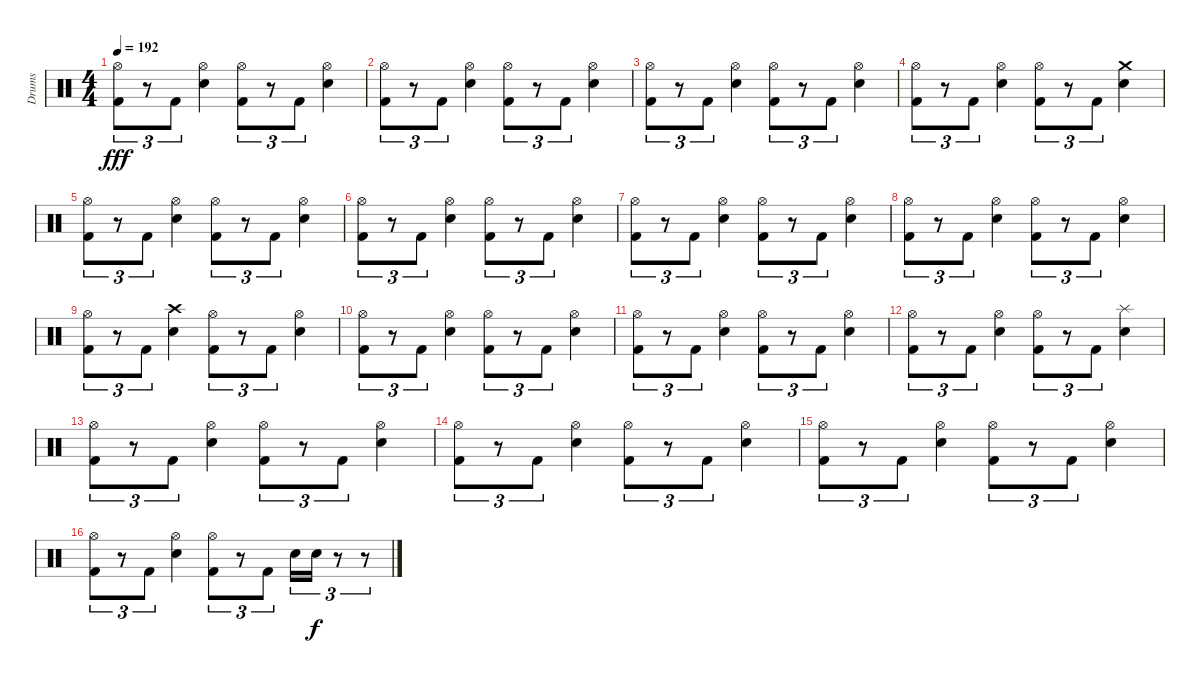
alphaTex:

\track ("Drums" "Drums") {instrument percussion}
\staff {score}
\articulation defaults
\ts (4 4)
\tempo 192
\clef neutral
\ks c
("Hi-Hat (open)" "Kick (hit) 2").8{tu (3 2) dy fff} r.8{tu (3 2)} "Kick (hit) 2".8{tu (3 2)} ("Hi-Hat (open)" "Snare (hit) 2").4 ("Hi-Hat (open)" "Kick (hit) 2").8{tu (3 2)} r.8{tu (3 2)} "Kick (hit) 2".8{tu (3 2)} ("Hi-Hat (open)" "Snare (hit) 2").4 |
("Hi-Hat (open)" "Kick (hit) 2").8{tu (3 2)} r.8{tu (3 2)} "Kick (hit) 2".8{tu (3 2)} ("Hi-Hat (open)" "Snare (hit) 2").4 ("Hi-Hat (open)" "Kick (hit) 2").8{tu (3 2)} r.8{tu (3 2)} "Kick (hit) 2".8{tu (3 2)} ("Hi-Hat (open)" "Snare (hit) 2").4 |
("Hi-Hat (open)" "Kick (hit) 2").8{tu (3 2)} r.8{tu (3 2)} "Kick (hit) 2".8{tu (3 2)} ("Hi-Hat (open)" "Snare (hit) 2").4 ("Hi-Hat (open)" "Kick (hit) 2").8{tu (3 2)} r.8{tu (3 2)} "Kick (hit) 2".8{tu (3 2)} ("Hi-Hat (open)" "Snare (hit) 2").4 |
("Hi-Hat (open)" "Kick (hit) 2").8{tu (3 2)} r.8{tu (3 2)} "Kick (hit) 2".8{tu (3 2)} ("Hi-Hat (open)" "Snare (hit) 2").4 ("Hi-Hat (open)" "Kick (hit) 2").8{tu (3 2)} r.8{tu (3 2)} "Kick (hit) 2".8{tu (3 2)} ("Crash medium (hit)" "Snare (hit) 2").4 |
("Hi-Hat (open)" "Kick (hit) 2").8{tu (3 2)} r.8{tu (3 2)} "Kick (hit) 2".8{tu (3 2)} ("Hi-Hat (open)" "Snare (hit) 2").4 ("Hi-Hat (open)" "Kick (hit) 2").8{tu (3 2)} r.8{tu (3 2)} "Kick (hit) 2".8{tu (3 2)} ("Hi-Hat (open)" "Snare (hit) 2").4 |
("Hi-Hat (open)" "Kick (hit) 2").8{tu (3 2)} r.8{tu (3 2)} "Kick (hit) 2".8{tu (3 2)} ("Hi-Hat (open)" "Snare (hit) 2").4 ("Hi-Hat (open)" "Kick (hit) 2").8{tu (3 2)} r.8{tu (3 2)} "Kick (hit) 2".8{tu (3 2)} ("Hi-Hat (open)" "Snare (hit) 2").4 |
("Hi-Hat (open)" "Kick (hit) 2").8{tu (3 2)} r.8{tu (3 2)} "Kick (hit) 2".8{tu (3 2)} ("Hi-Hat (open)" "Snare (hit) 2").4 ("Hi-Hat (open)" "Kick (hit) 2").8{tu (3 2)} r.8{tu (3 2)} "Kick (hit) 2".8{tu (3 2)} ("Hi-Hat (open)" "Snare (hit) 2").4 |
("Hi-Hat (open)" "Kick (hit) 2").8{tu (3 2)} r.8{tu (3 2)} "Kick (hit) 2".8{tu (3 2)} ("Hi-Hat (open)" "Snare (hit) 2").4 ("Hi-Hat (open)" "Kick (hit) 2").8{tu (3 2)} r.8{tu (3 2)} "Kick (hit) 2".8{tu (3 2)} ("Hi-Hat (open)" "Snare (hit) 2").4 |
("Hi-Hat (open)" "Kick (hit) 2").8{tu (3 2)} r.8{tu (3 2)} "Kick (hit) 2".8{tu (3 2)} ("Crash high (hit)" "Snare (hit) 2").4 ("Hi-Hat (open)" "Kick (hit) 2").8{tu (3 2)} r.8{tu (3 2)} "Kick (hit) 2".8{tu (3 2)} ("Hi-Hat (open)" "Snare (hit) 2").4 |
("Hi-Hat (open)" "Kick (hit) 2").8{tu (3 2)} r.8{tu (3 2)} "Kick (hit) 2".8{tu (3 2)} ("Hi-Hat (open)" "Snare (hit) 2").4 ("Hi-Hat (open)" "Kick (hit) 2").8{tu (3 2)} r.8{tu (3 2)} "Kick (hit) 2".8{tu (3 2)} ("Hi-Hat (open)" "Snare (hit) 2").4 |
("Hi-Hat (open)" "Kick (hit) 2").8{tu (3 2)} r.8{tu (3 2)} "Kick (hit) 2".8{tu (3 2)} ("Hi-Hat (open)" "Snare (hit) 2").4 ("Hi-Hat (open)" "Kick (hit) 2").8{tu (3 2)} r.8{tu (3 2)} "Kick (hit) 2".8{tu (3 2)} ("Hi-Hat (open)" "Snare (hit) 2").4 |
("Hi-Hat (open)" "Kick (hit) 2").8{tu (3 2)} r.8{tu (3 2)} "Kick (hit) 2".8{tu (3 2)} ("Hi-Hat (open)" "Snare (hit) 2").4 ("Hi-Hat (open)" "Kick (hit) 2").8{tu (3 2)} r.8{tu (3 2)} "Kick (hit) 2".8{tu (3 2)} ("Splash (hit)" "Snare (hit) 2").4 |
("Hi-Hat (open)" "Kick (hit) 2").8{tu (3 2)} r.8{tu (3 2)} "Kick (hit) 2".8{tu (3 2)} ("Hi-Hat (open)" "Snare (hit) 2").4 ("Hi-Hat (open)" "Kick (hit) 2").8{tu (3 2)} r.8{tu (3 2)} "Kick (hit) 2".8{tu (3 2)} ("Hi-Hat (open)" "Snare (hit) 2").4 |
("Hi-Hat (open)" "Kick (hit) 2").8{tu (3 2)} r.8{tu (3 2)} "Kick (hit) 2".8{tu (3 2)} ("Hi-Hat (open)" "Snare (hit) 2").4 ("Hi-Hat (open)" "Kick (hit) 2").8{tu (3 2)} r.8{tu (3 2)} "Kick (hit) 2".8{tu (3 2)} ("Hi-Hat (open)" "Snare (hit) 2").4 |
("Hi-Hat (open)" "Kick (hit) 2").8{tu (3 2)} r.8{tu (3 2)} "Kick (hit) 2".8{tu (3 2)} ("Hi-Hat (open)" "Snare (hit) 2").4 ("Hi-Hat (open)" "Kick (hit) 2").8{tu (3 2)} r.8{tu (3 2)} "Kick (hit) 2".8{tu (3 2)} ("Hi-Hat (open)" "Snare (hit) 2").4 |
("Hi-Hat (open)" "Kick (hit) 2").8{tu (3 2)} r.8{tu (3 2)} "Kick (hit) 2".8{tu (3 2)} ("Hi-Hat (open)" "Snare (hit) 2").4 ("Hi-Hat (open)" "Kick (hit) 2").8{tu (3 2)} r.8{tu (3 2)} "Kick (hit) 2".8{tu (3 2)} "Snare (hit) 2".16{tu (3 2)} "Snare (hit) 2".16{tu (3 2) dy f} r.8{tu (3 2)} r.8{tu (3 2)}
